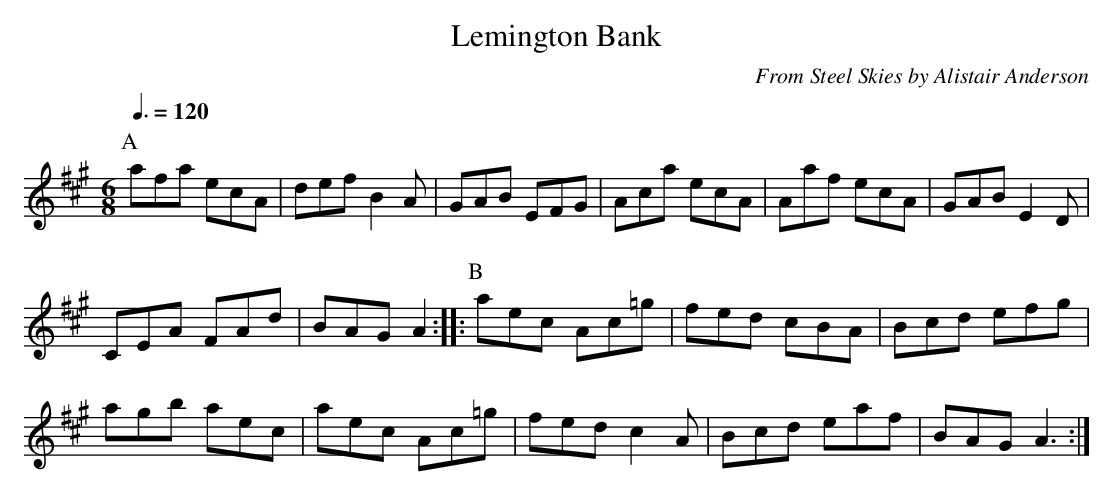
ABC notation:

X:1
T:Lemington Bank
C:From Steel Skies by Alistair Anderson
Q:3/8=120
M:6/8
L:1/8
K:A major
P:A
afa ecA | def B2 A | GAB EFG | Aca ecA | Aaf ecA | GAB E2 D |
CEA FAd | BAG A2 :: [P:B]aec Ac=g | fed cBA | Bcd efg |
agb aec | aec Ac=g | fed c2 A | Bcd eaf | BAG A3 :|
